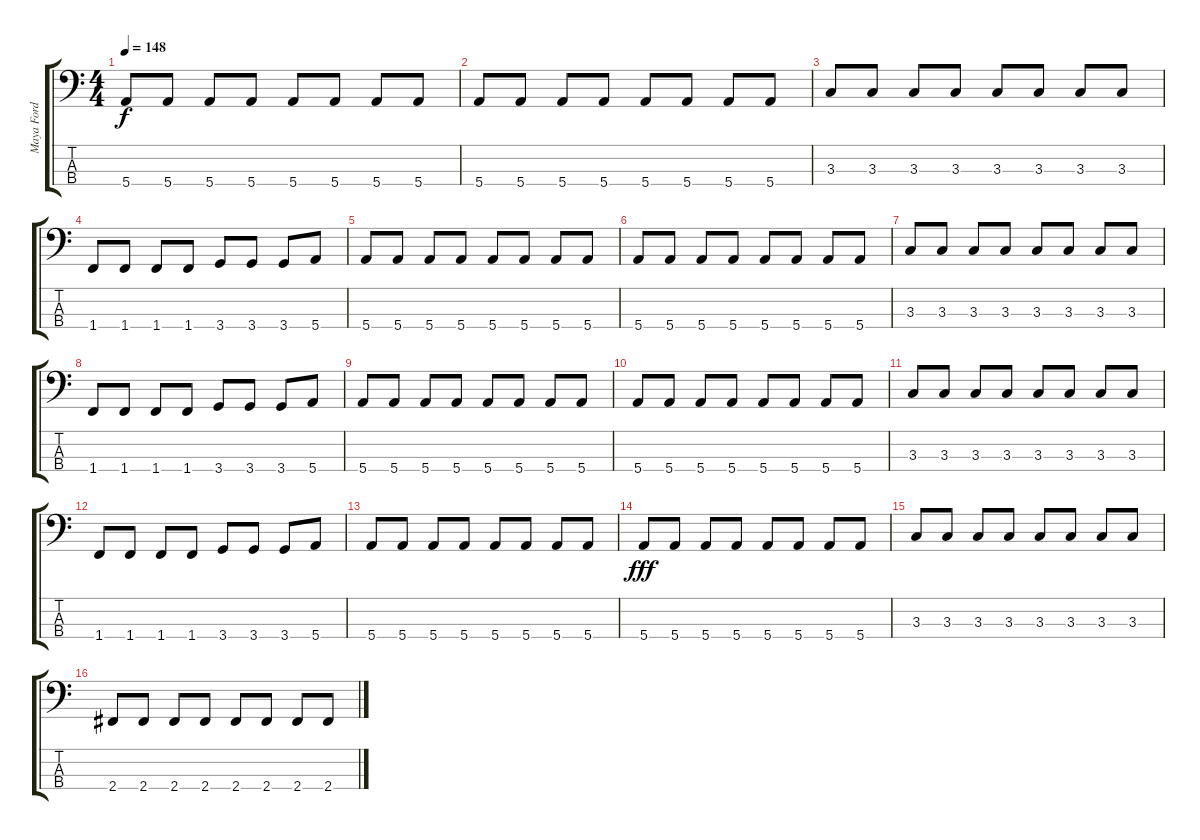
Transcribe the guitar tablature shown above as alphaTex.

\track ("Maya Ford" "Maya Ford") {instrument electricbassfinger}
\staff {score tabs}
\tuning (G2 D2 A1 E1) {hide}
\ts (4 4)
\tempo 148
\clef f4
\ks c
5.4.8{dy f} 5.4.8 5.4.8 5.4.8 5.4.8 5.4.8 5.4.8 5.4.8 |
5.4.8 5.4.8 5.4.8 5.4.8 5.4.8 5.4.8 5.4.8 5.4.8 |
3.3.8 3.3.8 3.3.8 3.3.8 3.3.8 3.3.8 3.3.8 3.3.8 |
1.4.8 1.4.8 1.4.8 1.4.8 3.4.8 3.4.8 3.4.8 5.4.8 |
5.4.8 5.4.8 5.4.8 5.4.8 5.4.8 5.4.8 5.4.8 5.4.8 |
5.4.8 5.4.8 5.4.8 5.4.8 5.4.8 5.4.8 5.4.8 5.4.8 |
3.3.8 3.3.8 3.3.8 3.3.8 3.3.8 3.3.8 3.3.8 3.3.8 |
1.4.8 1.4.8 1.4.8 1.4.8 3.4.8 3.4.8 3.4.8 5.4.8 |
5.4.8 5.4.8 5.4.8 5.4.8 5.4.8 5.4.8 5.4.8 5.4.8 |
5.4.8 5.4.8 5.4.8 5.4.8 5.4.8 5.4.8 5.4.8 5.4.8 |
3.3.8 3.3.8 3.3.8 3.3.8 3.3.8 3.3.8 3.3.8 3.3.8 |
1.4.8 1.4.8 1.4.8 1.4.8 3.4.8 3.4.8 3.4.8 5.4.8 |
5.4.8 5.4.8 5.4.8 5.4.8 5.4.8 5.4.8 5.4.8 5.4.8 |
5.4.8{dy fff} 5.4.8 5.4.8 5.4.8 5.4.8 5.4.8 5.4.8 5.4.8 |
3.3.8 3.3.8 3.3.8 3.3.8 3.3.8 3.3.8 3.3.8 3.3.8 |
2.4.8 2.4.8 2.4.8 2.4.8 2.4.8 2.4.8 2.4.8 2.4.8
